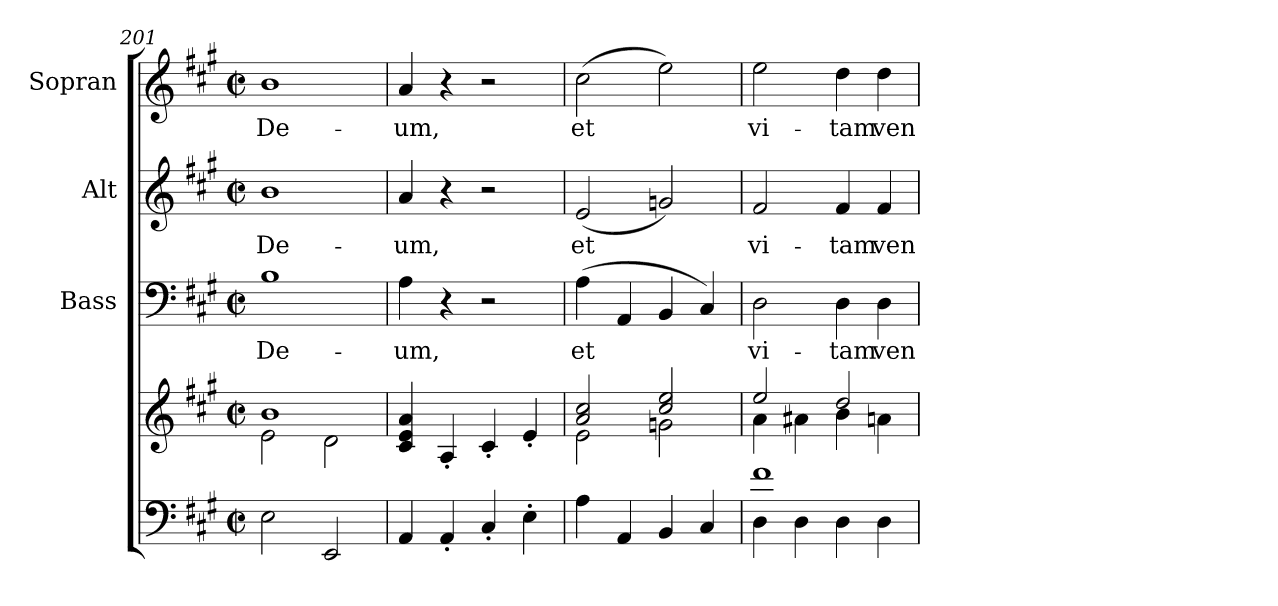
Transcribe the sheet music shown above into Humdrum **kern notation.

**kern	**kern	**kern	**text	**kern	**text	**kern	**text
*part4	*part4	*part3	*part3	*part2	*part2	*part1	*part1
*staff5	*staff4	*staff3	*staff3	*staff2	*staff2	*staff1	*staff1
*	*	*I"Bass	*	*I"Alt	*	*I"Sopran	*
*	*	*I'B.	*	*I'A.	*	*I'S.	*
*clefF4	*clefG2	*clefF4	*	*clefG2	*	*clefG2	*
*k[f#c#g#]	*k[f#c#g#]	*k[f#c#g#]	*	*k[f#c#g#]	*	*k[f#c#g#]	*
*A:	*A:	*A:	*	*A:	*	*A:	*
*M2/2	*M2/2	*M2/2	*	*M2/2	*	*M2/2	*
*met(c|)	*met(c|)	*met(c|)	*	*met(c|)	*	*met(c|)	*
=201	=201	=201	=201	=201	=201	=201	=201
*	*^	*	*	*	*	*	*
!	!	!	!	!LO:LY:b	!	!LO:LY:b	!	!LO:LY:b
2E\	1b	2e\	1B	De-	1b	De-	1b	De-
2EE/	.	2d\	.	.	.	.	.	.
!!LO:PB:g=z
=202	=202	=202	=202	=202	=202	=202	=202	=202
!	!	!	!	!LO:LY:b	!	!LO:LY:b	!	!LO:LY:b
*	*v	*v	*	*	*	*	*	*
4AA/	4c#/ 4e/ 4a/	4A\	-um,	4a/	-um,	4a/	-um,
4AA'</	4A'</	4r	.	4r	.	4r	.
4C#'</	4c#'</	2r	.	2r	.	2r	.
4E'>\	4e'</	.	.	.	.	.	.
=203	=203	=203	=203	=203	=203	=203	=203
*	*^	*	*	*	*	*	*
!	!	!	!	!LO:LY:b	!	!LO:LY:b	!	!LO:LY:b
4A\	2a/ 2cc#/	2e\	(>4A\	et	(<2e/	et	(>2cc#\	et
4AA/	.	.	4AA/	.	.	.	.	.
4BB/	2cc#/ 2ee/	2gn\	4BB/	.	2gn/)	.	2ee\)	.
4C#/	.	.	4C#/)	.	.	.	.	.
=204	=204	=204	=204	=204	=204	=204	=204	=204
*^	*	*	*	*	*	*	*	*
!	!	!	!	!	!LO:LY:b	!	!LO:LY:b	!	!LO:LY:b
1f#	4D\	2ee/	4a\	2D\	vi-	2f#/	vi-	2ee\	vi-
.	4D\	.	4a#X\	.	.	.	.	.	.
!	!	!	!	!	!LO:LY:b	!	!LO:LY:b	!	!LO:LY:b
.	4D\	2dd/	4b\	4D\	-tam	4f#/	-tam	4dd\	-tam
!	!	!	!	!	!LO:LY:b	!	!LO:LY:b	!	!LO:LY:b
.	4D\	.	4an\	4D\	ven-	4f#/	ven-	4dd\	ven-
*v	*v	*	*	*	*	*	*	*	*
*	*v	*v	*	*	*	*	*	*
=	=	=	=	=	=	=	=
*-	*-	*-	*-	*-	*-	*-	*-
